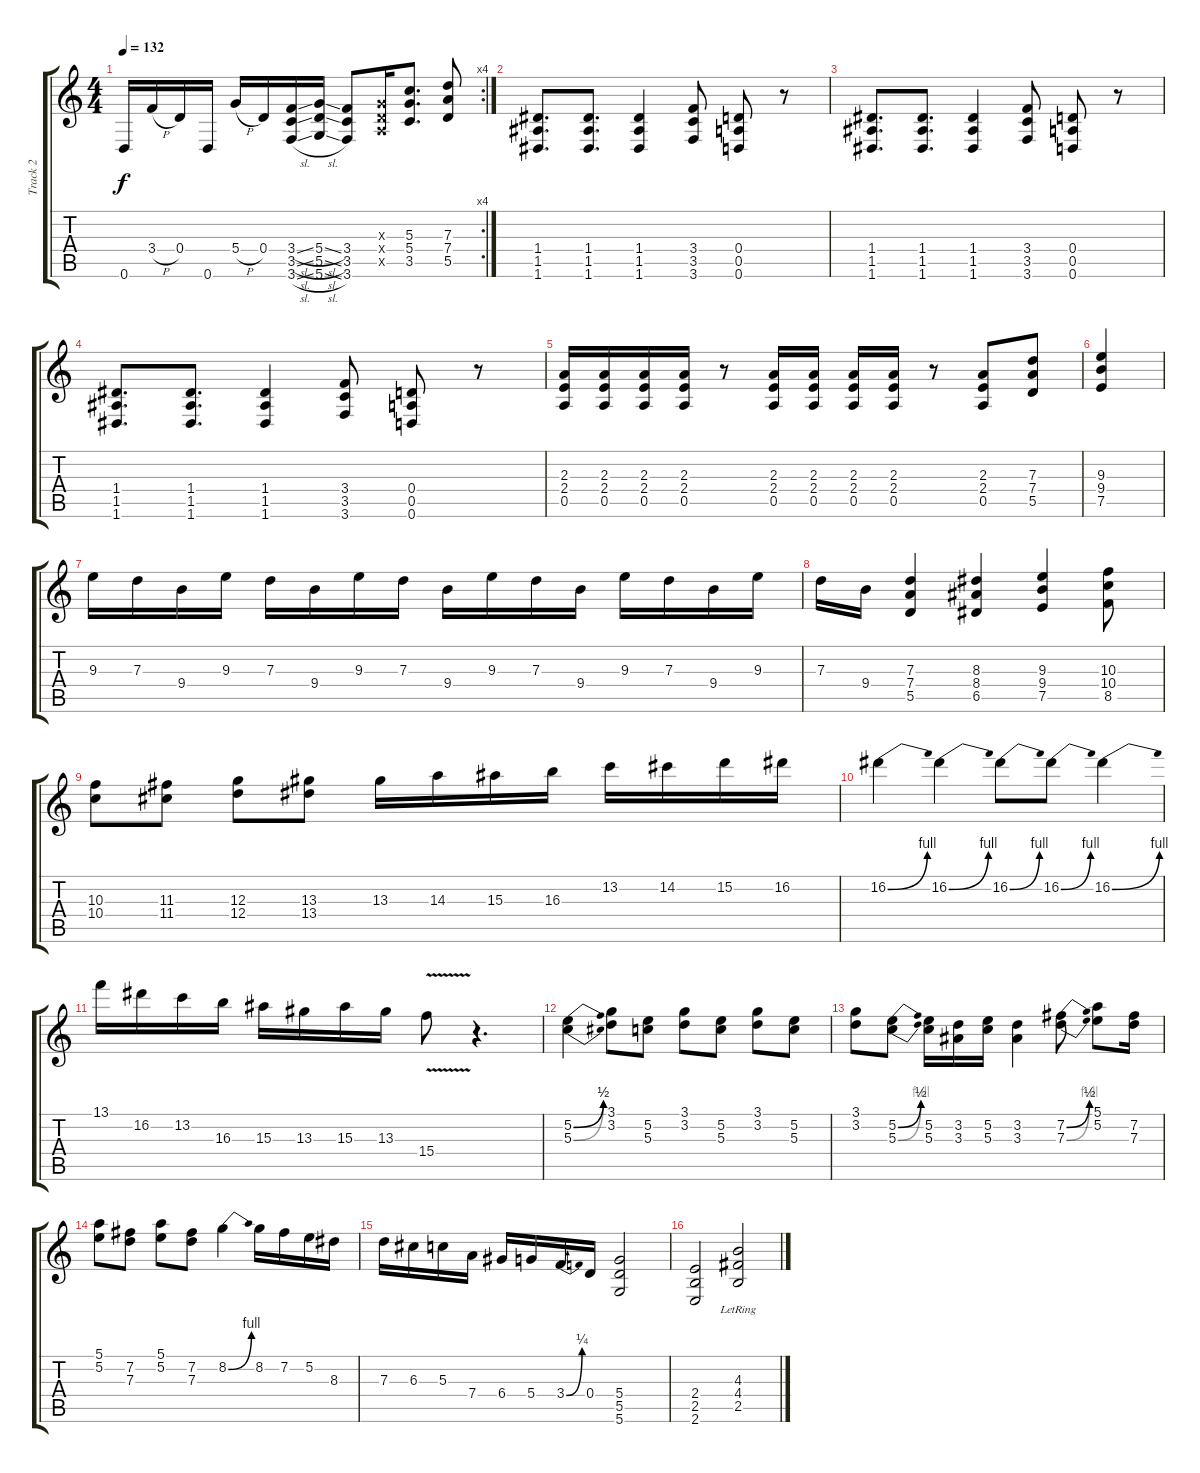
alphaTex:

\track ("Track 2" "Track 2") {instrument overdrivenguitar}
\staff {score tabs}
\tuning (E4 B3 G3 D3 A2 D2) {hide}
\rc 4
\ts (4 4)
\tempo 132
\clef g2
\ks c
0.6.16{dy f} 3.4{h}.16 0.4.16 0.6.16 5.4{h}.16 0.4.16 (3.4{sl} 3.5{sl} 3.6{sl}).16 (5.4{sl} 5.5{sl} 5.6{sl}).16 (3.4 3.5 3.6).8 (0.3{x} 0.4{x} 0.5{x}).16 (5.3 5.4 3.5).8{d} (7.3 7.4 5.5).8 |
(1.4 1.5 1.6).8{d} (1.4 1.5 1.6).8{d} (1.4 1.5 1.6).4 (3.4 3.5 3.6).8 (0.4 0.5 0.6).8 r.8 |
(1.4 1.5 1.6).8{d} (1.4 1.5 1.6).8{d} (1.4 1.5 1.6).4 (3.4 3.5 3.6).8 (0.4 0.5 0.6).8 r.8 |
(1.4 1.5 1.6).8{d} (1.4 1.5 1.6).8{d} (1.4 1.5 1.6).4 (3.4 3.5 3.6).8 (0.4 0.5 0.6).8 r.8 |
(2.3 2.4 0.5).16 (2.3 2.4 0.5).16 (2.3 2.4 0.5).16 (2.3 2.4 0.5).16 r.8 (2.3 2.4 0.5).16 (2.3 2.4 0.5).16 (2.3 2.4 0.5).16 (2.3 2.4 0.5).16 r.8 (2.3 2.4 0.5).8 (7.3 7.4 5.5).8 |
(9.3 9.4 7.5).4 |
9.3.16 7.3.16 9.4.16 9.3.16 7.3.16 9.4.16 9.3.16 7.3.16 9.4.16 9.3.16 7.3.16 9.4.16 9.3.16 7.3.16 9.4.16 9.3.16 |
7.3.16 9.4.16 (7.3 7.4 5.5).4 (8.3 8.4 6.5).4 (9.3 9.4 7.5).4 (10.3 10.4 8.5).8 |
(10.3 10.4).8 (11.3 11.4).8 (12.3 12.4).8 (13.3 13.4).8 13.3.16 14.3.16 15.3.16 16.3.16 13.2.16 14.2.16 15.2.16 16.2.16 |
16.2{be (bend 0 0 60 4)}.4 16.2{be (bend 0 0 60 4)}.4 16.2{be (bend 0 0 60 4)}.8 16.2{be (bend 0 0 60 4)}.8 16.2{be (bend 0 0 60 4)}.4 |
13.1.16 16.2.16 13.2.16 16.3.16 15.3.16 13.3.16 15.3.16 13.3.16 15.4{v}.8 r.4{d} |
(5.2{be (bend 0 0 60 2)} 5.3{be (bend 0 0 60 2)}).4 (3.1 3.2).8 (5.2 5.3).8 (3.1 3.2).8 (5.2 5.3).8 (3.1 3.2).8 (5.2 5.3).8 |
(3.1 3.2).8 (5.2{be (bend 0 0 60 2)} 5.3{be (bend 0 0 60 4)}).8 (5.2 5.3).16 (3.2 3.3).16 (5.2 5.3).16 (3.2 3.3).4 (7.2{be (bend 0 0 60 2)} 7.3{be (bend 0 0 60 4)}).8 (5.1 5.2).8 (7.2 7.3).16 |
(5.1 5.2).8 (7.2 7.3).8 (5.1 5.2).8 (7.2 7.3).8 8.2{be (bend 0 0 60 4)}.4 8.2.16 7.2.16 5.2.16 8.3.16 |
7.3.16 6.3.16 5.3.16 7.4.16 6.4.16 5.4.16 3.4{be (bend 0 0 60 1)}.16 0.4.16 (5.4 5.5 5.6).2 |
(2.4 2.5 2.6).2 (4.3{lr} 4.4 2.5).2
